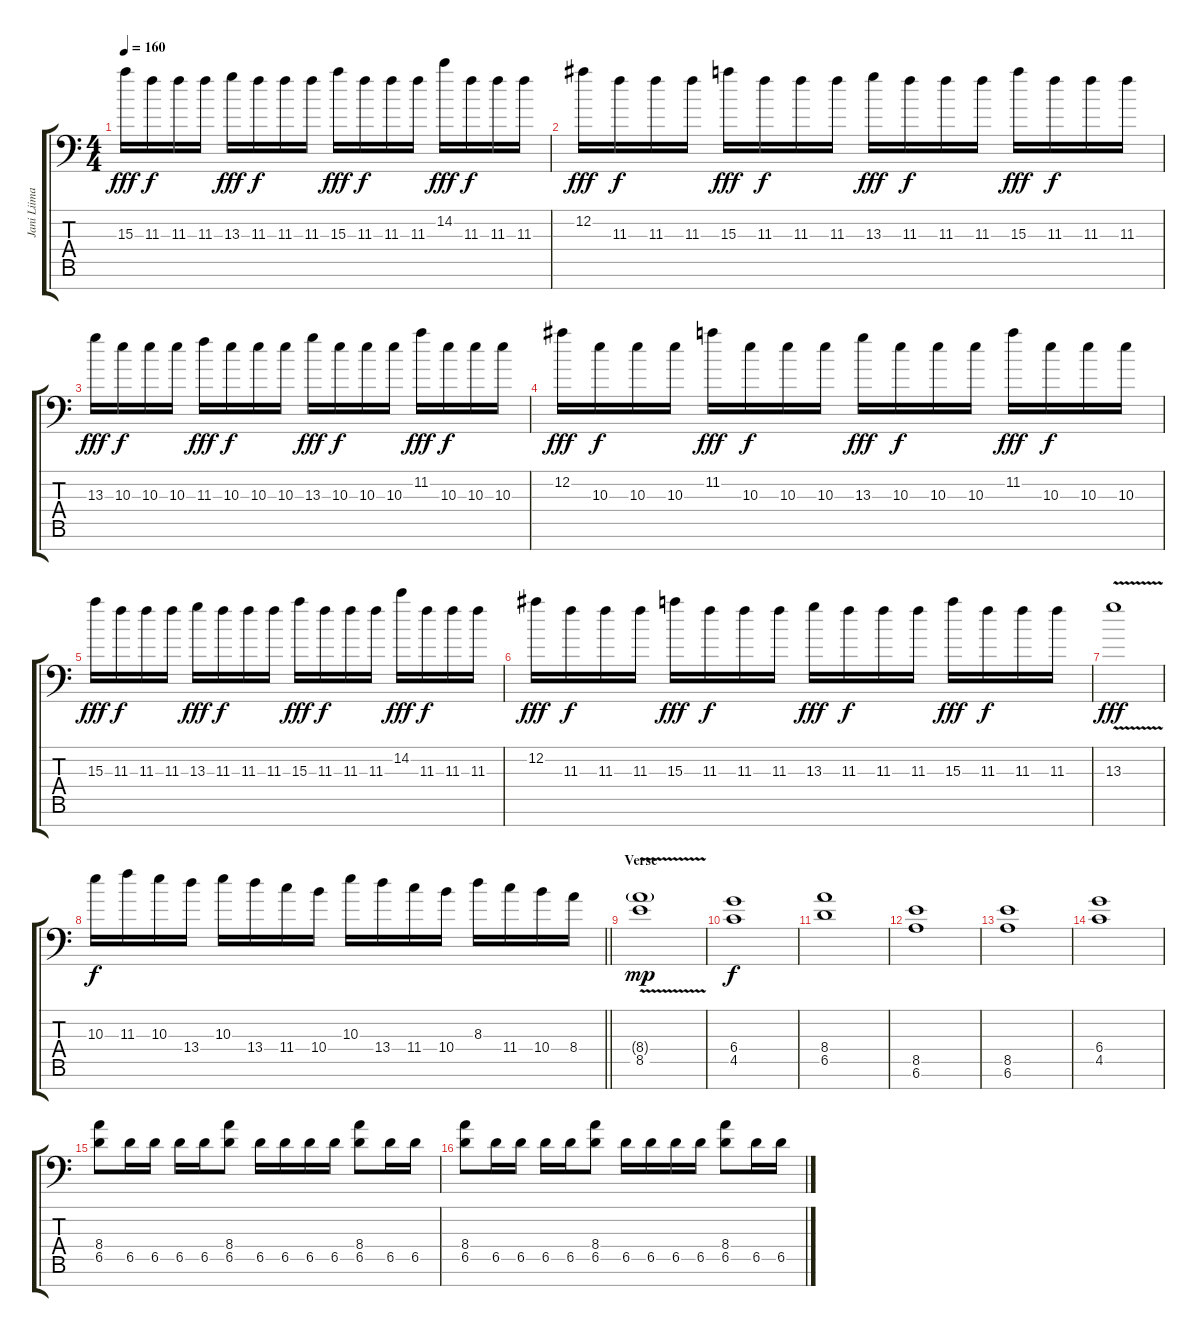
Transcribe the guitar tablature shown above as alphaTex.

\track ("Jani Liimatainen" "Jani Liima") {instrument distortionguitar}
\staff {score tabs}
\tuning (Eb4 Bb3 Gb3 Db3 Ab2 Eb2 Bb1) {hide}
\ts (4 4)
\tempo 160
\clef f4
\ks c
15.3.16{dy fff} 11.3.16{dy f} 11.3.16 11.3.16 13.3.16{dy fff} 11.3.16{dy f} 11.3.16 11.3.16 15.3.16{dy fff} 11.3.16{dy f} 11.3.16 11.3.16 14.2.16{dy fff} 11.3.16{dy f} 11.3.16 11.3.16 |
12.2.16{dy fff} 11.3.16{dy f} 11.3.16 11.3.16 15.3.16{dy fff} 11.3.16{dy f} 11.3.16 11.3.16 13.3.16{dy fff} 11.3.16{dy f} 11.3.16 11.3.16 15.3.16{dy fff} 11.3.16{dy f} 11.3.16 11.3.16 |
13.3.16{dy fff} 10.3.16{dy f} 10.3.16 10.3.16 11.3.16{dy fff} 10.3.16{dy f} 10.3.16 10.3.16 13.3.16{dy fff} 10.3.16{dy f} 10.3.16 10.3.16 11.2.16{dy fff} 10.3.16{dy f} 10.3.16 10.3.16 |
12.2.16{dy fff} 10.3.16{dy f} 10.3.16 10.3.16 11.2.16{dy fff} 10.3.16{dy f} 10.3.16 10.3.16 13.3.16{dy fff} 10.3.16{dy f} 10.3.16 10.3.16 11.2.16{dy fff} 10.3.16{dy f} 10.3.16 10.3.16 |
15.3.16{dy fff} 11.3.16{dy f} 11.3.16 11.3.16 13.3.16{dy fff} 11.3.16{dy f} 11.3.16 11.3.16 15.3.16{dy fff} 11.3.16{dy f} 11.3.16 11.3.16 14.2.16{dy fff} 11.3.16{dy f} 11.3.16 11.3.16 |
12.2.16{dy fff} 11.3.16{dy f} 11.3.16 11.3.16 15.3.16{dy fff} 11.3.16{dy f} 11.3.16 11.3.16 13.3.16{dy fff} 11.3.16{dy f} 11.3.16 11.3.16 15.3.16{dy fff} 11.3.16{dy f} 11.3.16 11.3.16 |
13.3{v}.1{dy fff} |
\barLineRight lightlight
10.3.16{dy f} 11.3.16 10.3.16 13.4.16 10.3.16 13.4.16 11.4.16 10.4.16 10.3.16 13.4.16 11.4.16 10.4.16 8.3.16 11.4.16 10.4.16 8.4.16 |
\section ("" "Verse")
(8.4{v g} 8.5{v}).1{dy mp volume 13} |
(6.4 4.5).1{dy f} |
(8.4 6.5).1 |
(8.5 6.6).1 |
(8.5 6.6).1 |
(6.4 4.5).1 |
(8.4 6.5).8 6.5.16 6.5.16 6.5.16 6.5.16 (8.4 6.5).8 6.5.16 6.5.16 6.5.16 6.5.16 (8.4 6.5).8 6.5.16 6.5.16 |
(8.4 6.5).8 6.5.16 6.5.16 6.5.16 6.5.16 (8.4 6.5).8 6.5.16 6.5.16 6.5.16 6.5.16 (8.4 6.5).8 6.5.16 6.5.16
